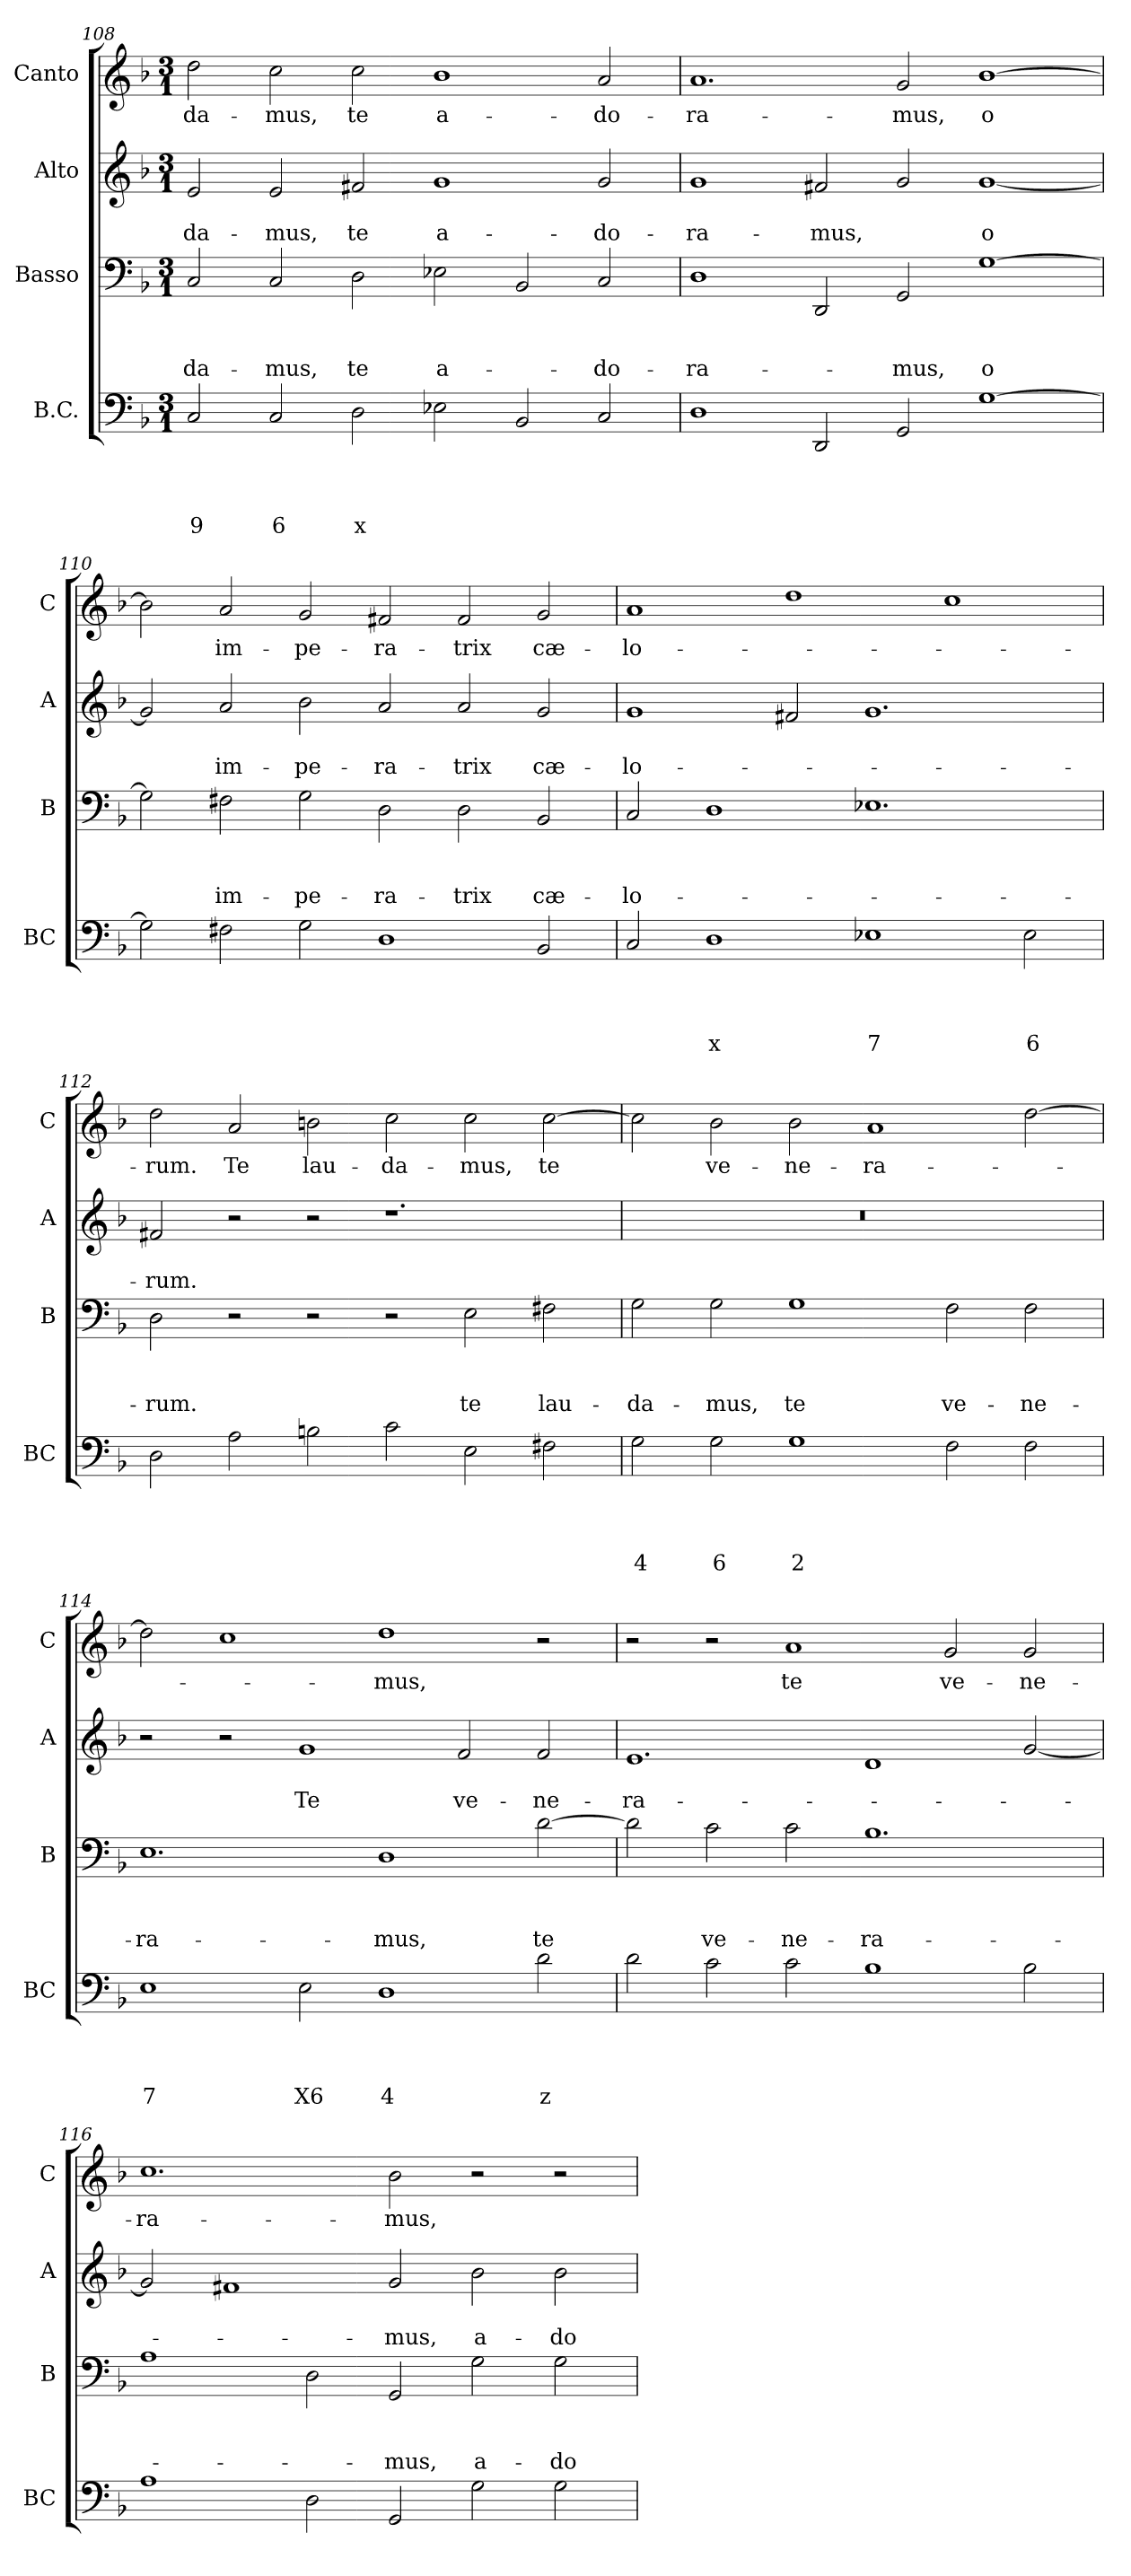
**kern	**text	**text	**text	**text	**kern	**text	**text	**text	**kern	**text	**text	**kern	**text
*part4	*part4	*part4	*part4	*part4	*part3	*part3	*part3	*part3	*part2	*part2	*part2	*part1	*part1
*staff4	*staff4	*staff4	*staff4	*staff4	*staff3	*staff3	*staff3	*staff3	*staff2	*staff2	*staff2	*staff1	*staff1
*I"B.C.	*	*	*	*	*I"Basso	*	*	*	*I"Alto	*	*	*I"Canto	*
*I'BC	*	*	*	*	*I'B	*	*	*	*I'A	*	*	*I'C	*
*clefF4	*	*	*	*	*clefF4	*	*	*	*clefG2	*	*	*clefG2	*
*k[b-]	*	*	*	*	*k[b-]	*	*	*	*k[b-]	*	*	*k[b-]	*
*F:	*	*	*	*	*F:	*	*	*	*F:	*	*	*F:	*
*M3/1	*	*	*	*	*M3/1	*	*	*	*M3/1	*	*	*M3/1	*
=108	=108	=108	=108	=108	=108	=108	=108	=108	=108	=108	=108	=108	=108
!	!	!	!	!LO:LY:b	!	!	!	!LO:LY:b	!	!	!LO:LY:b	!	!LO:LY:b
2C/	.	.	.	9	2C/	.	.	-da-	2e/	.	-da-	2dd\	-da-
!	!	!	!	!LO:LY:b	!	!	!	!LO:LY:b	!	!	!LO:LY:b	!	!LO:LY:b
2C/	.	.	.	6	2C/	.	.	-mus,	2e/	.	-mus,	2cc\	-mus,
!	!	!	!	!LO:LY:b	!	!	!	!LO:LY:b	!	!	!LO:LY:b	!	!LO:LY:b
2D\	.	.	.	x	2D\	.	.	te	2f#X/	.	te	2cc\	te
!	!	!	!	!	!	!	!	!LO:LY:b	!	!	!LO:LY:b	!	!LO:LY:b
2E-X\	.	.	.	.	2E-X\	.	.	a-	1g	.	a-	1b-	a-
2BB-/	.	.	.	.	2BB-/	.	.	.	.	.	.	.	.
!	!	!	!	!	!	!	!	!LO:LY:b	!	!	!LO:LY:b	!	!LO:LY:b
2C/	.	.	.	.	2C/	.	.	-do-	2g/	.	-do-	2a/	-do-
=109	=109	=109	=109	=109	=109	=109	=109	=109	=109	=109	=109	=109	=109
!	!	!	!	!	!	!	!	!LO:LY:b	!	!	!LO:LY:b	!	!LO:LY:b
1D	.	.	.	.	1D	.	.	-ra-	1g	.	-ra-	1.a	-ra-
!	!	!	!	!	!	!	!	!	!	!	!LO:LY:b	!	!
2DD/	.	.	.	.	2DD/	.	.	.	2f#X/	.	-mus,	.	.
!	!	!	!	!	!	!	!	!LO:LY:b	!	!	!	!	!LO:LY:b
2GG/	.	.	.	.	2GG/	.	.	-mus,	2g/	.	.	2g/	-mus,
!	!	!	!	!	!	!	!	!LO:LY:b	!	!	!LO:LY:b	!	!LO:LY:b
[1G	.	.	.	.	[1G	.	.	o	[1g	.	o	[1b-	o
!!LO:LB:g=z
=110	=110	=110	=110	=110	=110	=110	=110	=110	=110	=110	=110	=110	=110
2G\]	.	.	.	.	2G\]	.	.	.	2g/]	.	.	2b-\]	.
!	!	!	!	!	!	!	!	!LO:LY:b	!	!	!LO:LY:b	!	!LO:LY:b
2F#X\	.	.	.	.	2F#X\	.	.	im-	2a/	.	im-	2a/	im-
!	!	!	!	!	!	!	!	!LO:LY:b	!	!	!LO:LY:b	!	!LO:LY:b
2G\	.	.	.	.	2G\	.	.	-pe-	2b-\	.	-pe-	2g/	-pe-
!	!	!	!	!	!	!	!	!LO:LY:b	!	!	!LO:LY:b	!	!LO:LY:b
1D	.	.	.	.	2D\	.	.	-ra-	2a/	.	-ra-	2f#X/	-ra-
!	!	!	!	!	!	!	!	!LO:LY:b	!	!	!LO:LY:b	!	!LO:LY:b
.	.	.	.	.	2D\	.	.	-trix	2a/	.	-trix	2f#/	-trix
!	!	!	!	!	!	!	!	!LO:LY:b	!	!	!LO:LY:b	!	!LO:LY:b
2BB-/	.	.	.	.	2BB-/	.	.	cæ-	2g/	.	cæ-	2g/	cæ-
=111	=111	=111	=111	=111	=111	=111	=111	=111	=111	=111	=111	=111	=111
!	!	!	!	!	!	!	!	!LO:LY:b	!	!	!LO:LY:b	!	!LO:LY:b
2C/	.	.	.	.	2C/	.	.	-lo-	1g	.	-lo-	1a	-lo-
!	!	!	!	!LO:LY:b	!	!	!	!	!	!	!	!	!
1D	.	.	.	x	1D	.	.	.	.	.	.	.	.
.	.	.	.	.	.	.	.	.	2f#X/	.	.	1dd	.
!	!	!	!	!LO:LY:b	!	!	!	!	!	!	!	!	!
1E-X	.	.	.	7	1.E-X	.	.	.	1.g	.	.	.	.
.	.	.	.	.	.	.	.	.	.	.	.	1cc	.
!	!	!	!	!LO:LY:b	!	!	!	!	!	!	!	!	!
2E-\	.	.	.	6	.	.	.	.	.	.	.	.	.
=112	=112	=112	=112	=112	=112	=112	=112	=112	=112	=112	=112	=112	=112
!	!	!	!	!	!	!	!	!LO:LY:b	!	!	!LO:LY:b	!	!LO:LY:b
2D\	.	.	.	.	2D\	.	.	-rum.	2f#X/	.	-rum.	2dd\	-rum.
!	!	!	!	!	!	!	!	!	!	!	!	!	!LO:LY:b
2A\	.	.	.	.	2r	.	.	.	2r	.	.	2a/	Te
!	!	!	!	!	!	!	!	!	!	!	!	!	!LO:LY:b
2Bn\	.	.	.	.	2r	.	.	.	2r	.	.	2bn\	lau-
!	!	!	!	!	!	!	!	!	!	!	!	!	!LO:LY:b
2c\	.	.	.	.	2r	.	.	.	1.r	.	.	2cc\	-da-
!	!	!	!	!	!	!	!	!LO:LY:b	!	!	!	!	!LO:LY:b
2E\	.	.	.	.	2E\	.	.	te	.	.	.	2cc\	-mus,
!	!	!	!	!	!	!	!	!LO:LY:b	!	!	!	!	!LO:LY:b
2F#X\	.	.	.	.	2F#X\	.	.	lau-	.	.	.	[2cc\	te
=113	=113	=113	=113	=113	=113	=113	=113	=113	=113	=113	=113	=113	=113
!	!	!	!	!LO:LY:b	!	!	!	!LO:LY:b	!	!	!	!	!
2G\	.	.	.	4	2G\	.	.	-da-	0.r	.	.	2cc\]	.
!	!	!	!	!LO:LY:b	!	!	!	!LO:LY:b	!	!	!	!	!LO:LY:b
2G\	.	.	.	6	2G\	.	.	-mus,	.	.	.	2b-\	ve-
!	!	!	!	!LO:LY:b	!	!	!	!LO:LY:b	!	!	!	!	!LO:LY:b
1G	.	.	.	2	1G	.	.	te	.	.	.	2b-\	-ne-
!	!	!	!	!	!	!	!	!	!	!	!	!	!LO:LY:b
.	.	.	.	.	.	.	.	.	.	.	.	1a	-ra-
!	!	!	!	!	!	!	!	!LO:LY:b	!	!	!	!	!
2F\	.	.	.	.	2F\	.	.	ve-	.	.	.	.	.
!	!	!	!	!	!	!	!	!LO:LY:b	!	!	!	!	!
2F\	.	.	.	.	2F\	.	.	-ne-	.	.	.	[2dd\	.
!!LO:LB:g=z
=114	=114	=114	=114	=114	=114	=114	=114	=114	=114	=114	=114	=114	=114
!	!	!	!	!LO:LY:b	!	!	!	!LO:LY:b	!	!	!	!	!
1E	.	.	.	7	1.E	.	.	-ra-	2r	.	.	2dd\]	.
.	.	.	.	.	.	.	.	.	2r	.	.	1cc	.
!	!	!	!	!LO:LY:b	!	!	!	!	!	!	!LO:LY:b	!	!
2E\	.	.	.	X6	.	.	.	.	1g	.	Te	.	.
!	!	!	!	!LO:LY:b	!	!	!	!LO:LY:b	!	!	!	!	!LO:LY:b
1D	.	.	.	4	1D	.	.	-mus,	.	.	.	1dd	-mus,
!	!	!	!	!	!	!	!	!	!	!	!LO:LY:b	!	!
.	.	.	.	.	.	.	.	.	2f/	.	ve-	.	.
!	!	!	!	!LO:LY:b	!	!	!	!LO:LY:b	!	!	!LO:LY:b	!	!
2d\	.	.	.	z	[2d\	.	.	te	2f/	.	-ne-	2r	.
=115	=115	=115	=115	=115	=115	=115	=115	=115	=115	=115	=115	=115	=115
!	!	!	!	!	!	!	!	!	!	!	!LO:LY:b	!	!
2d\	.	.	.	.	2d\]	.	.	.	1.e	.	-ra-	2r	.
!	!	!	!	!	!	!	!	!LO:LY:b	!	!	!	!	!
2c\	.	.	.	.	2c\	.	.	ve-	.	.	.	2r	.
!	!	!	!	!	!	!	!	!LO:LY:b	!	!	!	!	!LO:LY:b
2c\	.	.	.	.	2c\	.	.	-ne-	.	.	.	1a	te
!	!	!	!	!	!	!	!	!LO:LY:b	!	!	!	!	!
1B-	.	.	.	.	1.B-	.	.	-ra-	1d	.	.	.	.
!	!	!	!	!	!	!	!	!	!	!	!	!	!LO:LY:b
.	.	.	.	.	.	.	.	.	.	.	.	2g/	ve-
!	!	!	!	!	!	!	!	!	!	!	!	!	!LO:LY:b
2B-\	.	.	.	.	.	.	.	.	[2g/	.	.	2g/	-ne-
=116	=116	=116	=116	=116	=116	=116	=116	=116	=116	=116	=116	=116	=116
!	!	!	!	!	!	!	!	!	!	!	!	!	!LO:LY:b
1A	.	.	.	.	1A	.	.	.	2g/]	.	.	1.cc	-ra-
.	.	.	.	.	.	.	.	.	1f#X	.	.	.	.
2D\	.	.	.	.	2D\	.	.	.	.	.	.	.	.
!	!	!	!	!	!	!	!	!LO:LY:b	!	!	!LO:LY:b	!	!LO:LY:b
2GG/	.	.	.	.	2GG/	.	.	-mus,	2g/	.	-mus,	2b-\	-mus,
!	!	!	!	!	!	!	!	!LO:LY:b	!	!	!LO:LY:b	!	!
2G\	.	.	.	.	2G\	.	.	a-	2b-\	.	a-	2r	.
!	!	!	!	!	!	!	!	!LO:LY:b	!	!	!LO:LY:b	!	!
2G\	.	.	.	.	2G\	.	.	-do-	2b-\	.	-do-	2r	.
=	=	=	=	=	=	=	=	=	=	=	=	=	=
*-	*-	*-	*-	*-	*-	*-	*-	*-	*-	*-	*-	*-	*-
